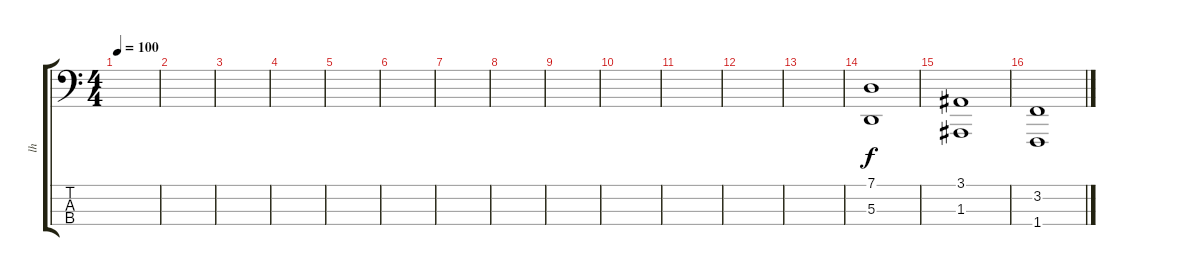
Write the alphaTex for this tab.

\track ("lh" "lh") {instrument acousticgrandpiano}
\staff {score tabs}
\tuning (G2 D2 A1 E1) {hide}
\ts (4 4)
\tempo 100
\clef f4
\ks c
|
|
|
|
|
|
|
|
|
|
|
|
|
(7.1 5.3).1 |
(3.1 1.3).1 |
(3.2 1.4).1
